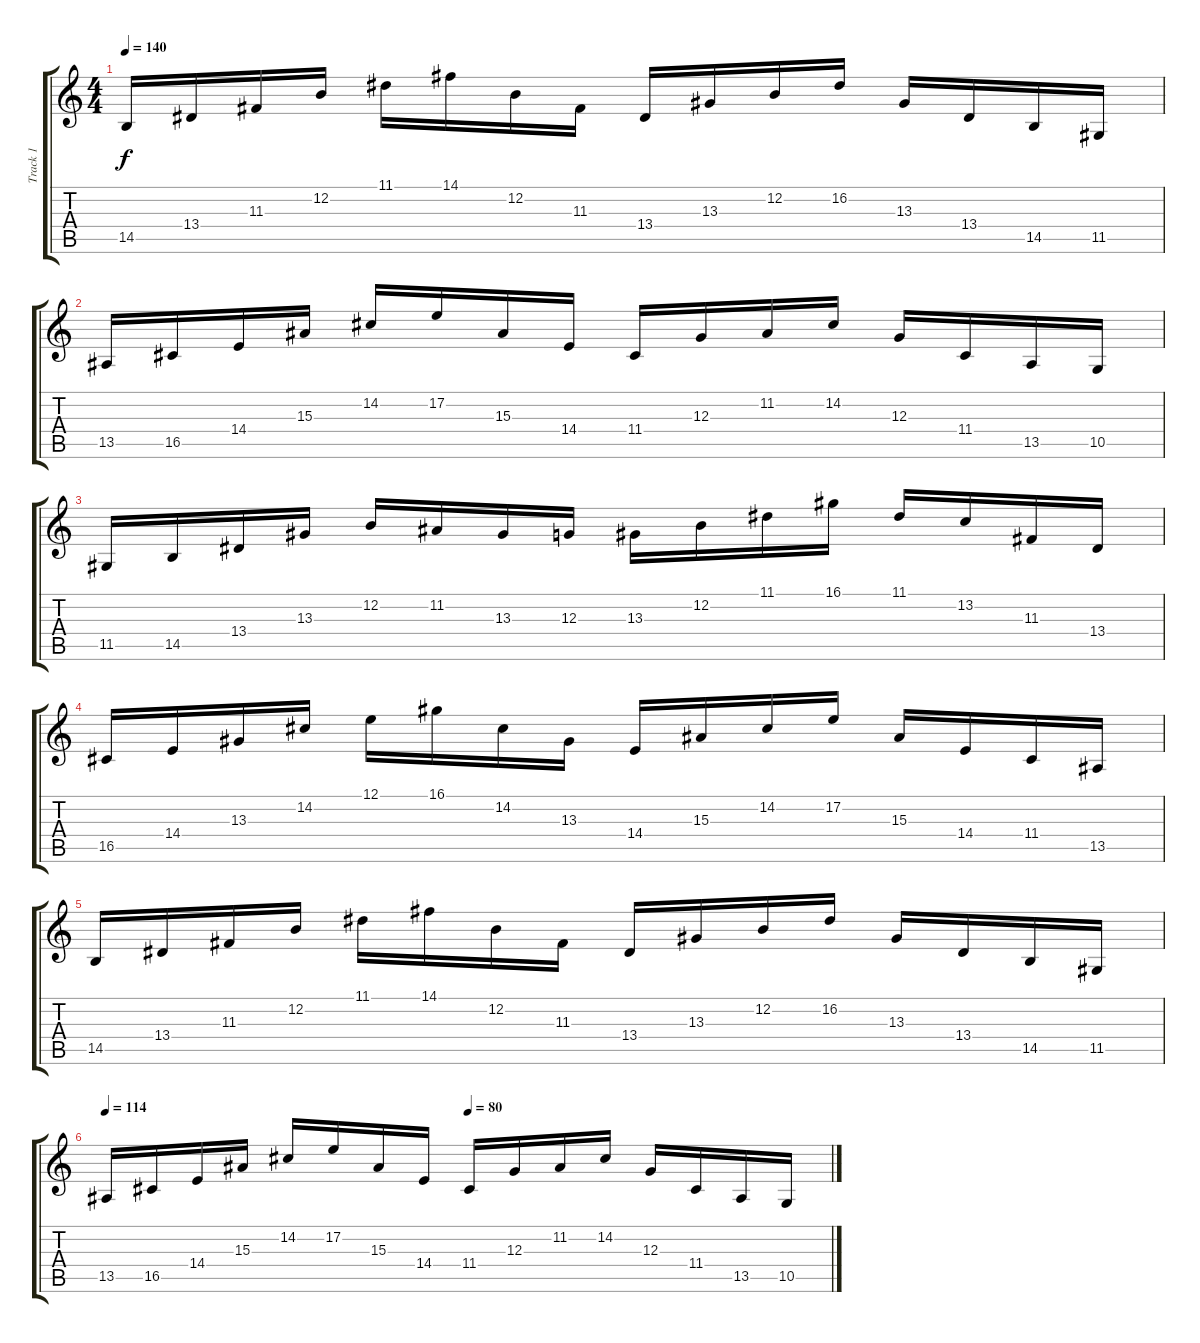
\track ("Track 1" "Track 1") {instrument brightacousticpiano}
\staff {score tabs}
\tuning (E4 B3 G3 D3 A2 E2) {hide}
\ts (4 4)
\tempo 140
\clef g2
\ks c
14.5.16{dy f} 13.4.16 11.3.16 12.2.16 11.1.16 14.1.16 12.2.16 11.3.16 13.4.16 13.3.16 12.2.16 16.2.16 13.3.16 13.4.16 14.5.16 11.5.16 |
13.5.16 16.5.16 14.4.16 15.3.16 14.2.16 17.2.16 15.3.16 14.4.16 11.4.16 12.3.16 11.2.16 14.2.16 12.3.16 11.4.16 13.5.16 10.5.16 |
11.5.16 14.5.16 13.4.16 13.3.16 12.2.16 11.2.16 13.3.16 12.3.16 13.3.16 12.2.16 11.1.16 16.1.16 11.1.16 13.2.16 11.3.16 13.4.16 |
16.5.16 14.4.16 13.3.16 14.2.16 12.1.16 16.1.16 14.2.16 13.3.16 14.4.16 15.3.16 14.2.16 17.2.16 15.3.16 14.4.16 11.4.16 13.5.16 |
14.5.16 13.4.16 11.3.16 12.2.16 11.1.16 14.1.16 12.2.16 11.3.16 13.4.16 13.3.16 12.2.16 16.2.16 13.3.16 13.4.16 14.5.16 11.5.16 |
\tempo 114
\tempo (80 0.5)
13.5.16 16.5.16 14.4.16 15.3.16 14.2.16 17.2.16 15.3.16 14.4.16 11.4.16 12.3.16 11.2.16 14.2.16 12.3.16 11.4.16 13.5.16 10.5.16
